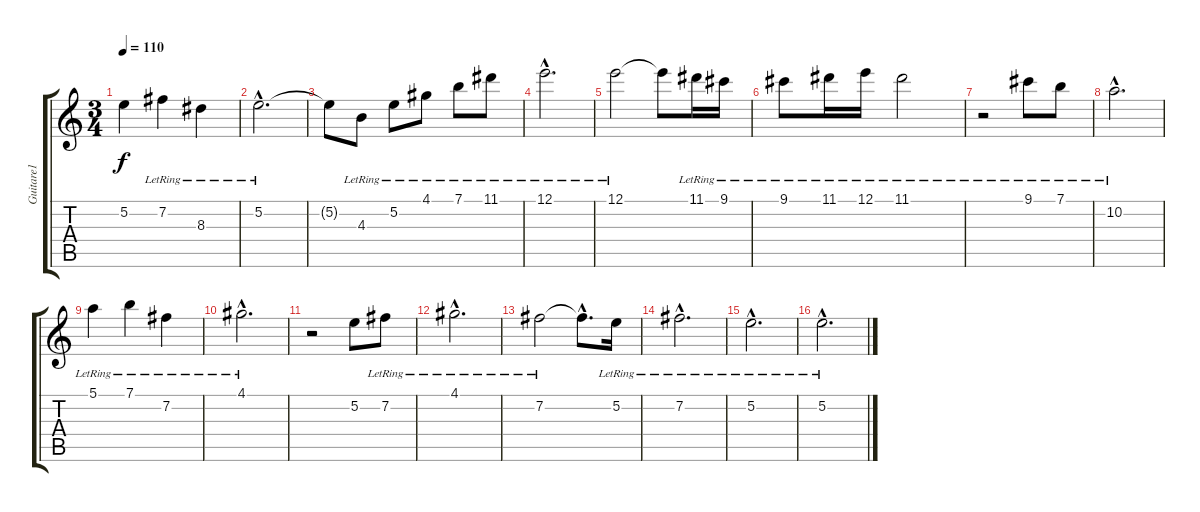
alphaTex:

\track ("Guitare1" "Guitare1") {instrument acousticguitarnylon}
\staff {score tabs}
\tuning (E4 B3 G3 D3 A2 E2) {hide}
\ts (3 4)
\tempo 110
\clef g2
\ks c
5.2{t}.4{dy f} 7.2{lr}.4 8.3{lr}.4 |
5.2{hac lr}.2{d} |
5.2{t}.8 4.3{lr}.8 5.2{lr}.8 4.1{lr}.8 7.1{lr}.8 11.1{lr}.8 |
12.1{hac lr}.2{d} |
12.1{lr}.2 12.1{t}.8 11.1{lr}.16 9.1{lr}.16 |
9.1{lr}.8 11.1{lr}.16 12.1{lr}.16 11.1{lr}.2 |
r.2 9.1{lr}.8 7.1{lr}.8 |
10.2{hac lr}.2{d} |
5.1{lr}.4 7.1{lr}.4 7.2{lr}.4 |
4.1{hac lr}.2{d} |
r.2 5.2.8 7.2{lr}.8 |
4.1{hac lr}.2{d} |
7.2{lr}.2 7.2{hac t}.8{d} 5.2{lr}.16 |
7.2{hac lr}.2{d} |
5.2{hac lr}.2{d} |
5.2{hac lr}.2{d}
